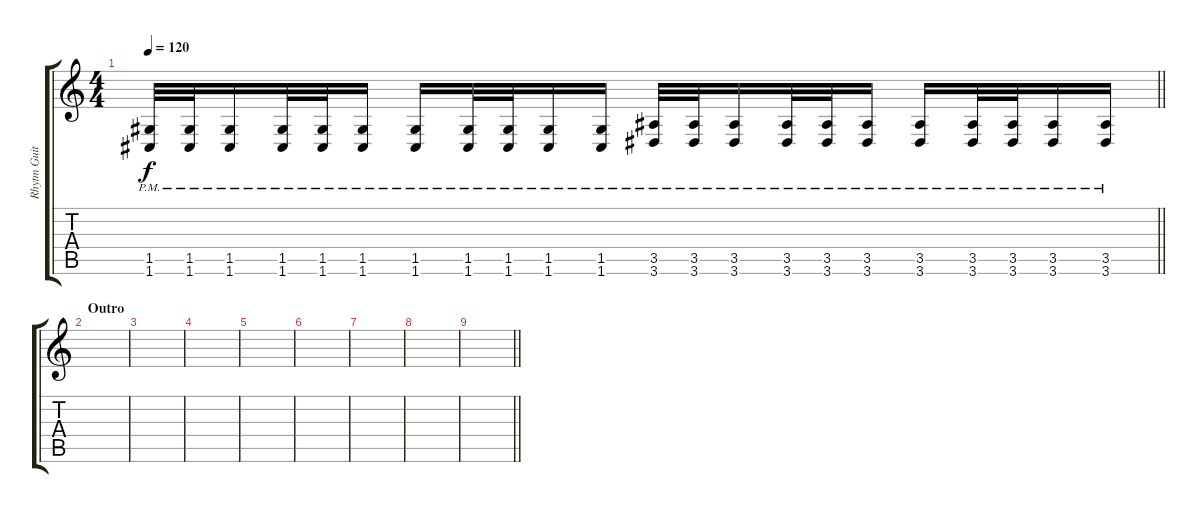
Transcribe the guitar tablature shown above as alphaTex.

\track ("Rhytm Guitar 1" "Rhytm Guit") {instrument distortionguitar}
\staff {score tabs}
\tuning (D4 A3 F3 C3 G2 C2) {hide}
\ts (4 4)
\tempo 120
\clef g2
\barLineRight lightlight
\ks c
(1.5{pm} 1.6{pm}).32{dy f} (1.5{pm} 1.6{pm}).32 (1.5{pm} 1.6{pm}).16 (1.5{pm} 1.6{pm}).32 (1.5{pm} 1.6{pm}).32 (1.5{pm} 1.6{pm}).16 (1.5{pm} 1.6{pm}).16 (1.5{pm} 1.6{pm}).32 (1.5{pm} 1.6{pm}).32 (1.5{pm} 1.6{pm}).16 (1.5{pm} 1.6{pm}).16 (3.5{pm} 3.6{pm}).32 (3.5{pm} 3.6{pm}).32 (3.5{pm} 3.6{pm}).16 (3.5{pm} 3.6{pm}).32 (3.5{pm} 3.6{pm}).32 (3.5{pm} 3.6{pm}).16 (3.5{pm} 3.6{pm}).16 (3.5{pm} 3.6{pm}).32 (3.5{pm} 3.6{pm}).32 (3.5{pm} 3.6{pm}).16 (3.5{pm} 3.6{pm}).16 |
\section ("" "Outro")
|
|
|
|
|
|
|
\barLineRight lightlight
